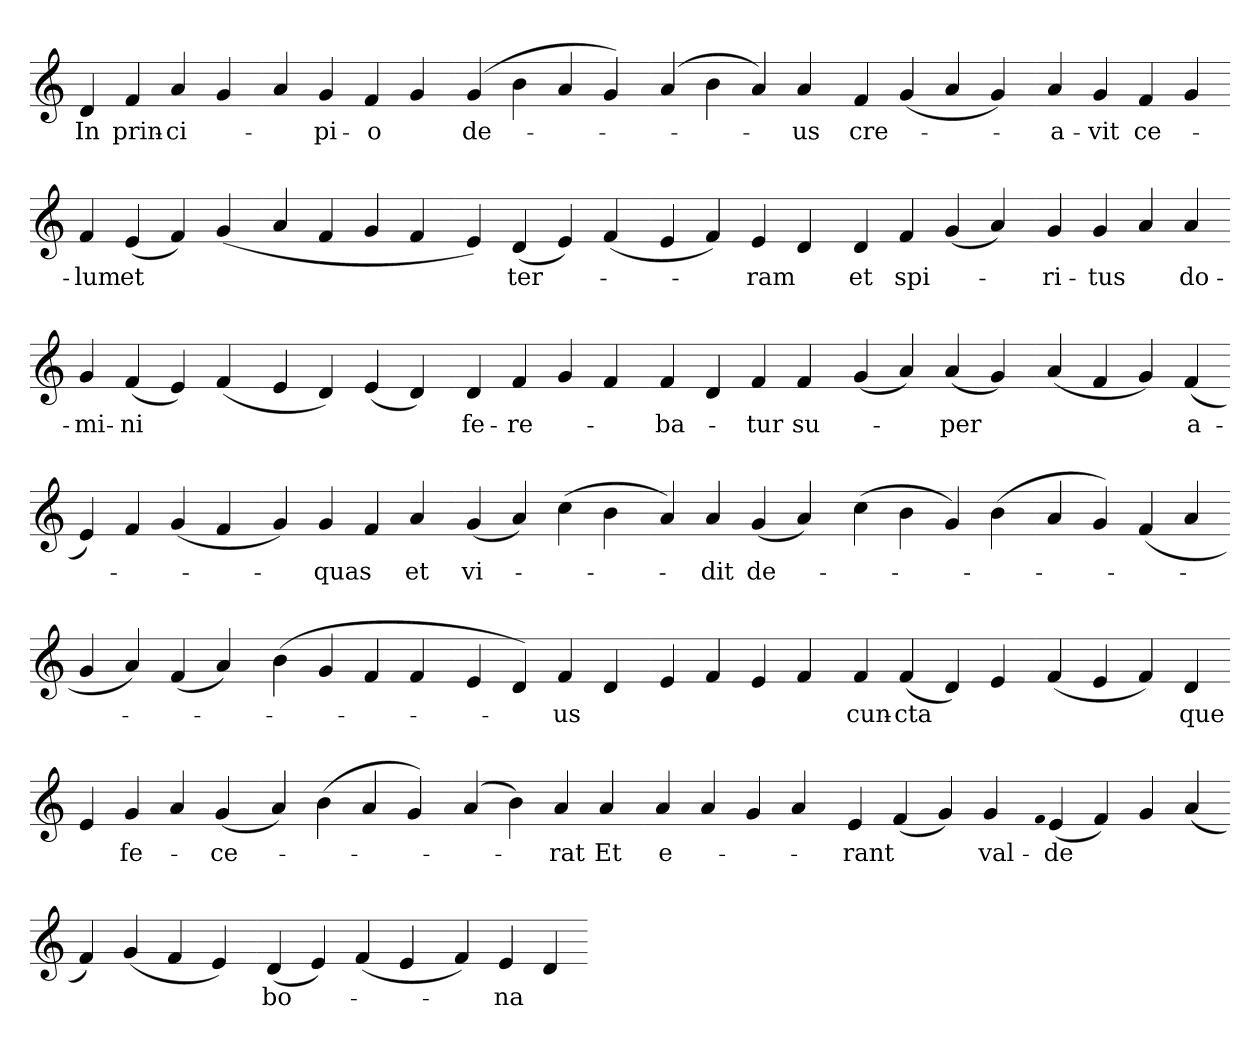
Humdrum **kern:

**kern	**text
*part1	*part1
*staff1	*staff1
*clefG2	*
=	=
4d	In
4f	prin-
4a	ci-
4g	.
=-	=-
4a	.
4g	pi-
4f	o
4g	.
=-	=-
(>4g	de-
4b	.
4a	.
4g)	.
=-	=-
(>4a	.
4b	.
4a)	.
4a	us
=-	=-
4f	cre-
(>4g	.
4a	.
4g)	.
=-	=-
4a	a-
4g	vit
4f	ce-
4g	.
=-	=-
4f	lum
(>4e	et
4f)	.
(>4g	.
=-	=-
4a	.
4f	.
4g	.
4f	.
=-	=-
4e)	.
(>4d	ter-
4e)	.
(>4f	.
=-	=-
4e	.
4f)	.
4e	ram
4d	.
=-	=-
4d	et
4f	spi-
(>4g	.
4a)	.
=-	=-
4g	ri-
4g	tus
4a	.
4a	do-
=-	=-
4g	mi-
(>4f	ni
4e)	.
(>4f	.
=-	=-
4e	.
4d)	.
(>4e	.
4d)	.
=-	=-
4d	fe-
4f	re-
4g	.
4f	.
=-	=-
4f	ba-
4d	.
4f	tur
4f	su-
=-	=-
(>4g	.
4a)	.
(>4a	per
4g)	.
=-	=-
(>4a	.
4f	.
4g)	.
(>4f	a-
=-	=-
4e)	.
4f	.
(>4g	.
4f	.
=-	=-
4g)	.
4g	quas
4f	.
4a	et
=-	=-
(>4g	vi-
4a)	.
(>4cc	.
4b	.
=-	=-
4a)	.
4a	dit
(>4g	de-
4a)	.
=-	=-
(>4cc	.
4b	.
4g)	.
(>4b	.
=-	=-
4a	.
4g)	.
(>4f	.
4a	.
=-	=-
4g	.
4a)	.
(>4f	.
4a)	.
=-	=-
(>4b	.
4g	.
4f	.
4f	.
=-	=-
4e	.
4d)	.
4f	us
4d	.
=-	=-
4e	.
4f	.
4e	.
4f	.
=-	=-
4f	cun-
(>4f	cta
4d)	.
4e	.
=-	=-
(>4f	.
4e	.
4f)	.
4d	que
=-	=-
4e	.
4g	fe-
4a	.
(>4g	ce-
=-	=-
4a)	.
(>4b	.
4a	.
4g)	.
=-	=-
(>4a	.
4b)	.
4a	rat
4a	Et
=-	=-
4a	e-
4a	.
4g	.
4a	.
=-	=-
4e	rant
(>4f	.
4g)	.
4g	val-
=-	=-
qf	.
(>4e	de
4f)	.
4g	.
(>4a	.
=-	=-
4f)	.
(>4g	.
4f	.
4e)	.
=-	=-
(>4d	bo-
4e)	.
(>4f	.
4e	.
=-	=-
4f)	.
4e	na
4d	.
=-	=-
*-	*-
